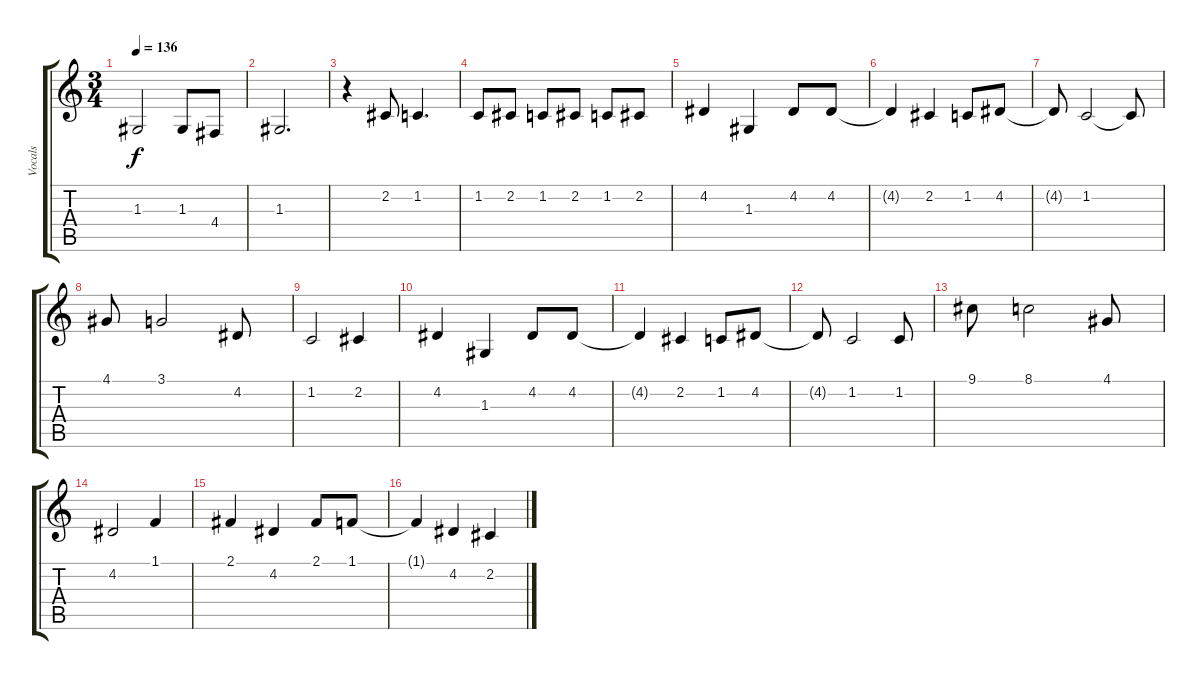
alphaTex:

\track ("Vocals" "Vocals") {instrument englishhorn}
\staff {score tabs}
\tuning (E4 B3 G3 D3 A2 E2) {hide}
\ts (3 4)
\tempo 136
\clef g2
\ks c
1.3.2{dy f} 1.3.8 4.4.8 |
1.3.2{d} |
r.4{instrument tenorsax} 2.2.8 1.2.4{d} |
1.2.8 2.2.8 1.2.8 2.2.8 1.2.8 2.2.8 |
4.2.4 1.3.4 4.2.8 4.2.8 |
4.2{t}.4 2.2.4 1.2.8 4.2.8 |
4.2{t}.8 1.2.2 1.2{t}.8 |
4.1.8 3.1.2 4.2.8 |
1.2.2 2.2.4 |
4.2.4 1.3.4 4.2.8 4.2.8 |
4.2{t}.4 2.2.4 1.2.8 4.2.8 |
4.2{t}.8 1.2.2 1.2.8 |
9.1.8 8.1.2 4.1.8 |
4.2.2 1.1.4 |
2.1.4 4.2.4 2.1.8 1.1.8 |
1.1{t}.4 4.2.4 2.2.4
